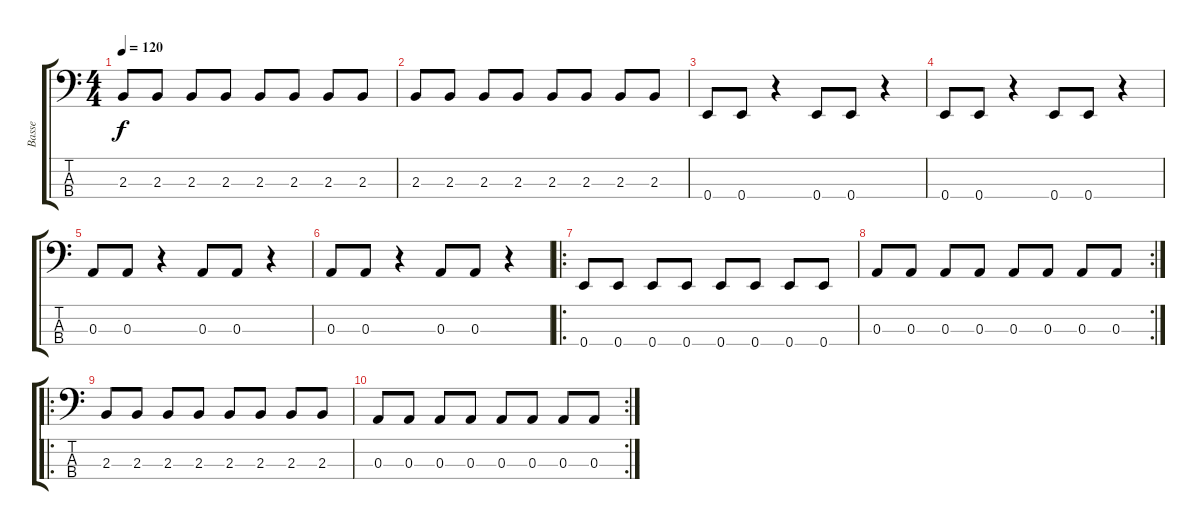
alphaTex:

\track ("Basse" "Basse") {instrument electricbassfinger}
\staff {score tabs}
\tuning (G2 D2 A1 E1) {hide}
\ts (4 4)
\tempo 120
\clef f4
\ks c
2.3.8{dy f} 2.3.8 2.3.8 2.3.8 2.3.8 2.3.8 2.3.8 2.3.8 |
2.3.8 2.3.8 2.3.8 2.3.8 2.3.8 2.3.8 2.3.8 2.3.8 |
0.4.8 0.4.8 r.4 0.4.8 0.4.8 r.4 |
0.4.8 0.4.8 r.4 0.4.8 0.4.8 r.4 |
0.3.8 0.3.8 r.4 0.3.8 0.3.8 r.4 |
0.3.8 0.3.8 r.4 0.3.8 0.3.8 r.4 |
\ro
0.4.8 0.4.8 0.4.8 0.4.8 0.4.8 0.4.8 0.4.8 0.4.8 |
\rc 2
0.3.8 0.3.8 0.3.8 0.3.8 0.3.8 0.3.8 0.3.8 0.3.8 |
\ro
2.3.8 2.3.8 2.3.8 2.3.8 2.3.8 2.3.8 2.3.8 2.3.8 |
\rc 2
0.3.8 0.3.8 0.3.8 0.3.8 0.3.8 0.3.8 0.3.8 0.3.8
